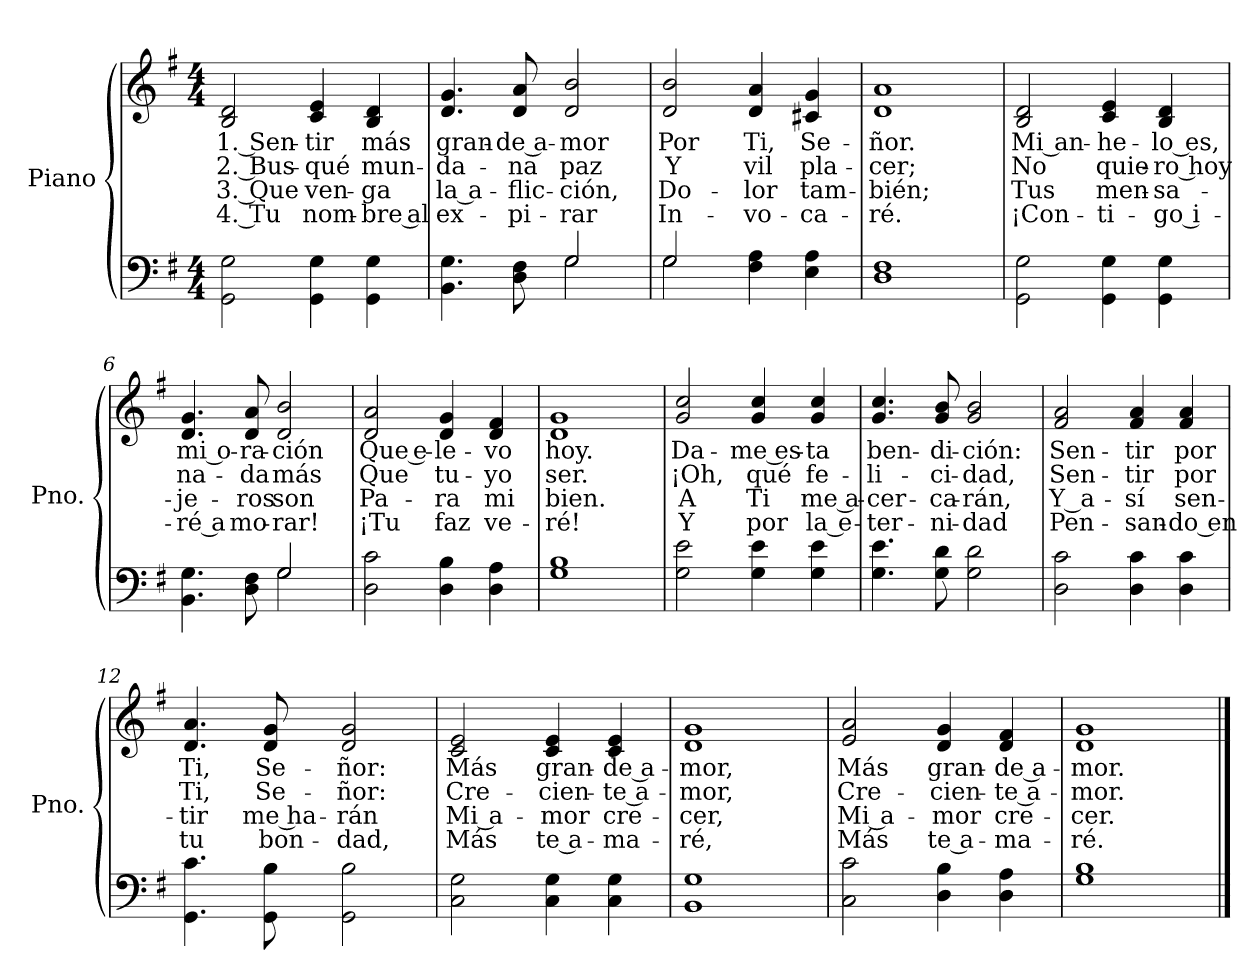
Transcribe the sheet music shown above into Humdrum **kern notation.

**kern	**kern	**text	**text	**text	**text
*part1	*part1	*part1	*part1	*part1	*part1
*staff2	*staff1	*staff1	*staff1	*staff1	*staff1
*I"Piano	*	*	*	*	*
*I'Pno.	*	*	*	*	*
*clefF4	*clefG2	*	*	*	*
*k[f#]	*k[f#]	*	*	*	*
*M4/4	*M4/4	*	*	*	*
=1	=1	=1	=1	=1	=1
!	!	!LO:LY:b	!LO:LY:b	!LO:LY:b	!LO:LY:b
2GG\ 2G\	2B/ 2d/	1. Sen-	2. Bus-	3. Que	4. Tu
!	!	!LO:LY:b	!LO:LY:b	!LO:LY:b	!LO:LY:b
4GG\ 4G\	4c/ 4e/	-tir	-qué	ven-	nom-
!	!	!LO:LY:b	!LO:LY:b	!LO:LY:b	!LO:LY:b
4GG\ 4G\	4B/ 4d/	más	mun-	-ga	-bre al
=2	=2	=2	=2	=2	=2
*^	*	*	*	*	*
!	!	!	!LO:LY:b	!LO:LY:b	!LO:LY:b	!LO:LY:b
4.BB\ 4.G\	2ryy	4.d/ 4.g/	gran-	-da-	la a-	ex-
!	!	!	!LO:LY:b	!LO:LY:b	!LO:LY:b	!LO:LY:b
8D\ 8F#\	.	8d/ 8a/	-de a-	-na	-flic-	-pi-
!	!	!	!LO:LY:b	!LO:LY:b	!LO:LY:b	!LO:LY:b
2G/	2G\	2d/ 2b/	-mor	paz	-ción,	-rar
=3	=3	=3	=3	=3	=3	=3
!	!	!	!LO:LY:b	!LO:LY:b	!LO:LY:b	!LO:LY:b
2G/	2G\	2d/ 2b/	Por	Y	Do-	In-
!	!	!	!LO:LY:b	!LO:LY:b	!LO:LY:b	!LO:LY:b
4F#\ 4A\	2ryy	4d/ 4a/	Ti,	vil	-lor	-vo-
!	!	!	!LO:LY:b	!LO:LY:b	!LO:LY:b	!LO:LY:b
4E\ 4A\	.	4c#X/ 4g/	Se-	pla-	tam-	-ca-
*v	*v	*	*	*	*	*
=4	=4	=4	=4	=4	=4
!	!	!LO:LY:b	!LO:LY:b	!LO:LY:b	!LO:LY:b
1D 1F#	1d 1a	-ñor.	-cer;	-bién;	-ré.
!!LO:LB:g=z
=5	=5	=5	=5	=5	=5
!	!	!LO:LY:b	!LO:LY:b	!LO:LY:b	!LO:LY:b
2GG\ 2G\	2B/ 2d/	Mi an-	No	Tus	¡Con-
!	!	!LO:LY:b	!LO:LY:b	!LO:LY:b	!LO:LY:b
4GG\ 4G\	4c/ 4e/	-he-	quie-	men-	-ti-
!	!	!LO:LY:b	!LO:LY:b	!LO:LY:b	!LO:LY:b
4GG\ 4G\	4B/ 4d/	-lo es,	-ro hoy	-sa-	-go i-
=6	=6	=6	=6	=6	=6
*^	*	*	*	*	*
!	!	!	!LO:LY:b	!LO:LY:b	!LO:LY:b	!LO:LY:b
4.BB\ 4.G\	2ryy	4.d/ 4.g/	mi o-	na-	-je-	-ré a
!	!	!	!LO:LY:b	!LO:LY:b	!LO:LY:b	!LO:LY:b
8D\ 8F#\	.	8d/ 8a/	-ra-	-da	-ros	mo-
!	!	!	!LO:LY:b	!LO:LY:b	!LO:LY:b	!LO:LY:b
2G/	2G\	2d/ 2b/	-ción	más	son	-rar!
=7	=7	=7	=7	=7	=7	=7
!	!	!	!LO:LY:b	!LO:LY:b	!LO:LY:b	!LO:LY:b
*v	*v	*	*	*	*	*
2D\ 2c\	2d/ 2a/	Que e-	Que	Pa-	¡Tu
!	!	!LO:LY:b	!LO:LY:b	!LO:LY:b	!LO:LY:b
4D\ 4B\	4d/ 4g/	-le-	tu-	-ra	faz
!	!	!LO:LY:b	!LO:LY:b	!LO:LY:b	!LO:LY:b
4D\ 4A\	4d/ 4f#/	-vo	-yo	mi	ve-
=8	=8	=8	=8	=8	=8
!	!	!LO:LY:b	!LO:LY:b	!LO:LY:b	!LO:LY:b
1G 1B	1d 1g	hoy.	ser.	bien.	-ré!
!!LO:LB:g=z
=9	=9	=9	=9	=9	=9
!	!	!LO:LY:b	!LO:LY:b	!LO:LY:b	!LO:LY:b
2G\ 2e\	2g/ 2cc/	Da-	¡Oh,	A	Y
!	!	!LO:LY:b	!LO:LY:b	!LO:LY:b	!LO:LY:b
4G\ 4e\	4g/ 4cc/	-me es-	qué	Ti	por
!	!	!LO:LY:b	!LO:LY:b	!LO:LY:b	!LO:LY:b
4G\ 4e\	4g/ 4cc/	-ta	fe-	me a-	la e-
=10	=10	=10	=10	=10	=10
!	!	!LO:LY:b	!LO:LY:b	!LO:LY:b	!LO:LY:b
4.G\ 4.e\	4.g/ 4.cc/	ben-	-li-	-cer-	-ter-
!	!	!LO:LY:b	!LO:LY:b	!LO:LY:b	!LO:LY:b
8G\ 8d\	8g/ 8b/	-di-	-ci-	-ca-	-ni-
!	!	!LO:LY:b	!LO:LY:b	!LO:LY:b	!LO:LY:b
2G\ 2d\	2g/ 2b/	-ción:	-dad,	-rán,	-dad
=11	=11	=11	=11	=11	=11
!	!	!LO:LY:b	!LO:LY:b	!LO:LY:b	!LO:LY:b
2D\ 2c\	2f#/ 2a/	Sen-	Sen-	Y a-	Pen-
!	!	!LO:LY:b	!LO:LY:b	!LO:LY:b	!LO:LY:b
4D\ 4c\	4f#/ 4a/	-tir	-tir	-sí	-san-
!	!	!LO:LY:b	!LO:LY:b	!LO:LY:b	!LO:LY:b
4D\ 4c\	4f#/ 4a/	por	por	sen-	-do en
=12	=12	=12	=12	=12	=12
!	!	!LO:LY:b	!LO:LY:b	!LO:LY:b	!LO:LY:b
4.GG\ 4.c\	4.d/ 4.a/	Ti,	Ti,	-tir	tu
!	!	!LO:LY:b	!LO:LY:b	!LO:LY:b	!LO:LY:b
8GG\ 8B\	8d/ 8g/	Se-	Se-	me ha-	bon-
!	!	!LO:LY:b	!LO:LY:b	!LO:LY:b	!LO:LY:b
2GG\ 2B\	2d/ 2g/	-ñor:	-ñor:	-rán	-dad,
!!LO:LB:g=z
=13	=13	=13	=13	=13	=13
!	!	!LO:LY:b	!LO:LY:b	!LO:LY:b	!LO:LY:b
2C\ 2G\	2c/ 2e/	Más	Cre-	Mi a-	Más
!	!	!LO:LY:b	!LO:LY:b	!LO:LY:b	!LO:LY:b
4C\ 4G\	4c/ 4e/	gran-	-cien-	-mor	te a-
!	!	!LO:LY:b	!LO:LY:b	!LO:LY:b	!LO:LY:b
4C\ 4G\	4c/ 4e/	-de a-	-te a-	cre-	-ma-
=14	=14	=14	=14	=14	=14
!	!	!LO:LY:b	!LO:LY:b	!LO:LY:b	!LO:LY:b
1BB 1G	1d 1g	-mor,	-mor,	-cer,	-ré,
=15	=15	=15	=15	=15	=15
!	!	!LO:LY:b	!LO:LY:b	!LO:LY:b	!LO:LY:b
2C\ 2c\	2e/ 2a/	Más	Cre-	Mi a-	Más
!	!	!LO:LY:b	!LO:LY:b	!LO:LY:b	!LO:LY:b
4D\ 4B\	4d/ 4g/	gran-	-cien-	-mor	te a-
!	!	!LO:LY:b	!LO:LY:b	!LO:LY:b	!LO:LY:b
4D\ 4A\	4d/ 4f#/	-de a-	-te a-	cre-	-ma-
=16	=16	=16	=16	=16	=16
!	!	!LO:LY:b	!LO:LY:b	!LO:LY:b	!LO:LY:b
1G 1B	1d 1g	-mor.	-mor.	-cer.	-ré.
==	==	==	==	==	==
*-	*-	*-	*-	*-	*-
